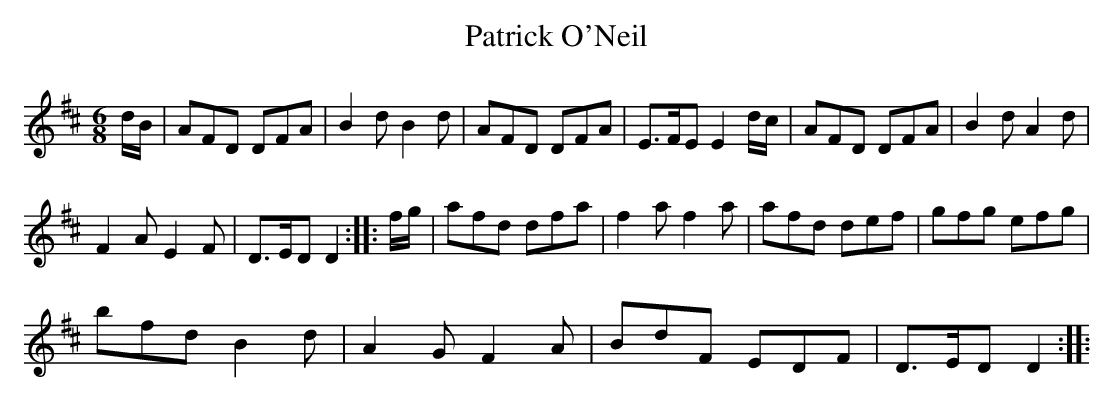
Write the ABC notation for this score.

X:1.1
T: Patrick O'Neil
M:6/8
L:1/8
K:D
d/B/ | AFD DFA | B2d B2d | AFD DFA | E>FE E2 d/c/ | AFD DFA | B2d A2 d |
F2A E2F | D>ED D2 :||: f/g/ | afd dfa | f2af2a | afd def | gfg efg |
bfd B2d | A2G F2A | BdF EDF | D>ED D2 :||:
